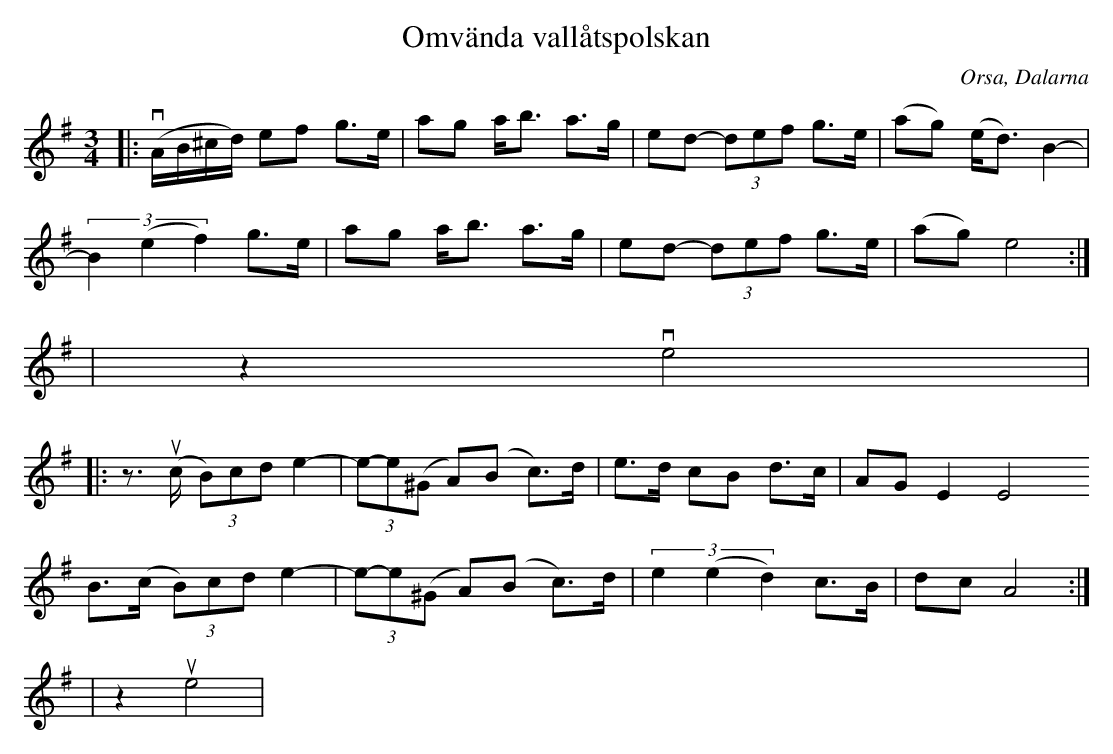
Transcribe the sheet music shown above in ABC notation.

X:1
T:Omvända vallåtspolskan
O:Orsa, Dalarna
M:3/4
L:1/8
K:G
|: v(A/B/^c/d/) ef g>e |ag a<b a>g  |ed- (3def g>e  | (ag) (e<d) B2-|
(3B2(e2f2) g>e |ag a<b a>g |ed- (3def g>e | (ag) e4 :|
|z2 ve4 |
|: z>u(c (3B)cd e2- | (3e-e(^G A)(B c)>d | e>d cB d>c | AG E2 E4
B>(c (3B)cd e2- | (3e-e(^G A)(B c)>d | (3e2(e2d2)  c>B  | dc A4 :|
|z2 ue4 |
